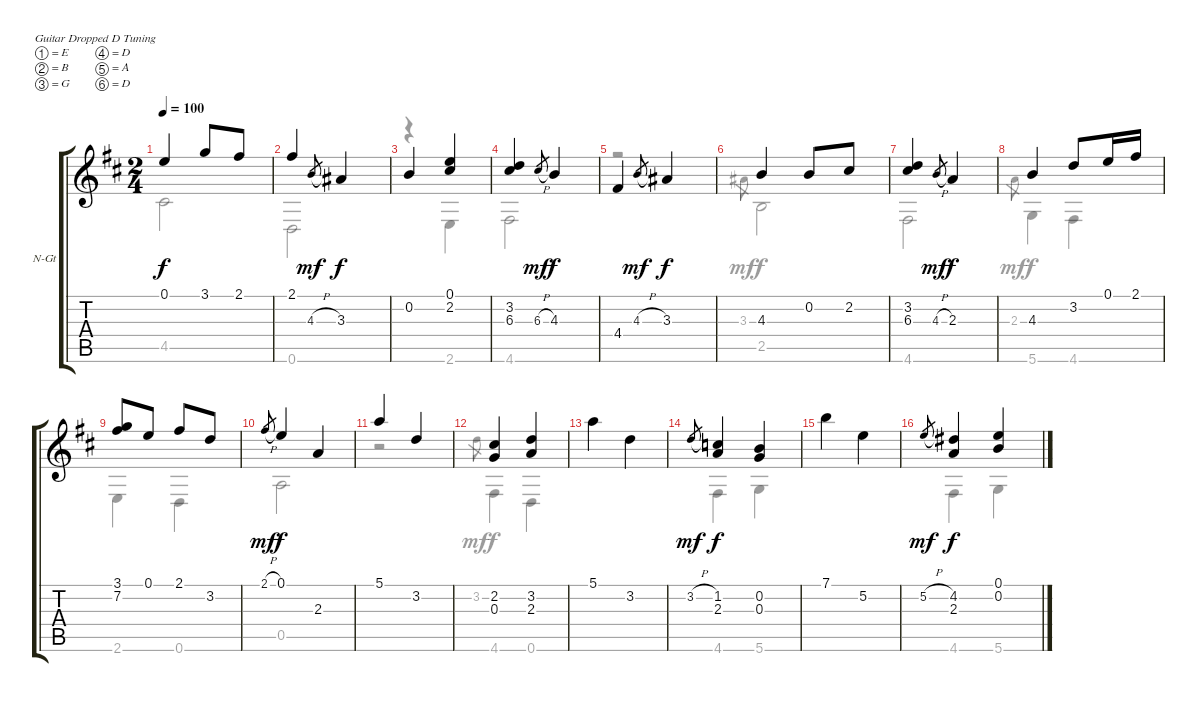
\bracketExtendMode groupsimilarinstruments
\firstSystemTrackNameOrientation horizontal
\otherSystemsTrackNameOrientation horizontal
\track ("Gavotte" "N-Gt") {instrument acousticguitarnylon}
\staff {score tabs}
\tuning (E4 B3 G3 D3 A2 D2)
\voice
\ts (2 4)
\tempo 100
\clef g2
\ks d
0.1.4{dy f} 3.1.8 2.1.8 |
2.1.4 4.3{h}.8{gr dy mf} 3.3.4{dy f} |
0.2.4 (0.1 2.2).4 |
(3.2 6.3).4 6.3{h}.8{gr dy mf} 4.3.4{dy f} |
4.4.4 4.3{h}.8{gr dy mf} 3.3.4{dy f} |
4.3.4 0.2.8 2.2.8 |
(3.2 6.3).4 4.3{h}.8{gr dy mf} 2.3.4{dy f} |
4.3.4 3.2.8 0.1.16 2.1.16 |
(3.1 7.2).8 0.1.8 2.1.8 3.2.8 |
2.1{h}.8{gr dy mf} 0.1.4{dy f} 2.3.4 |
5.1.4 3.2.4 |
(2.2 0.3).4 (3.2 2.3).4 |
5.1.4 3.2.4 |
3.2{h}.8{gr dy mf} (1.2 2.3).4{dy f} (0.2 0.3).4 |
7.1.4 5.2.4 |
5.2{h}.8{gr dy mf} (4.2 2.3).4{dy f} (0.1 0.2).4
\voice
\clef g2
\ottava regular
\simile none
\ks d
4.5.2{dy f} |
0.6.2 |
r.4 2.6.4 |
4.6.2 |
r.2 |
3.3.8{gr dy mf} 2.5.2{dy f} |
4.6.2 |
2.3.8{gr dy mf} 5.6.4{dy f} 4.6.4 |
2.6.4 0.6.4 |
0.5.2 |
r.2 |
3.2.8{gr dy mf} 4.6.4{dy f} 0.6.4 |
|
4.6.4 5.6.4 |
|
4.6.4 5.6.4
